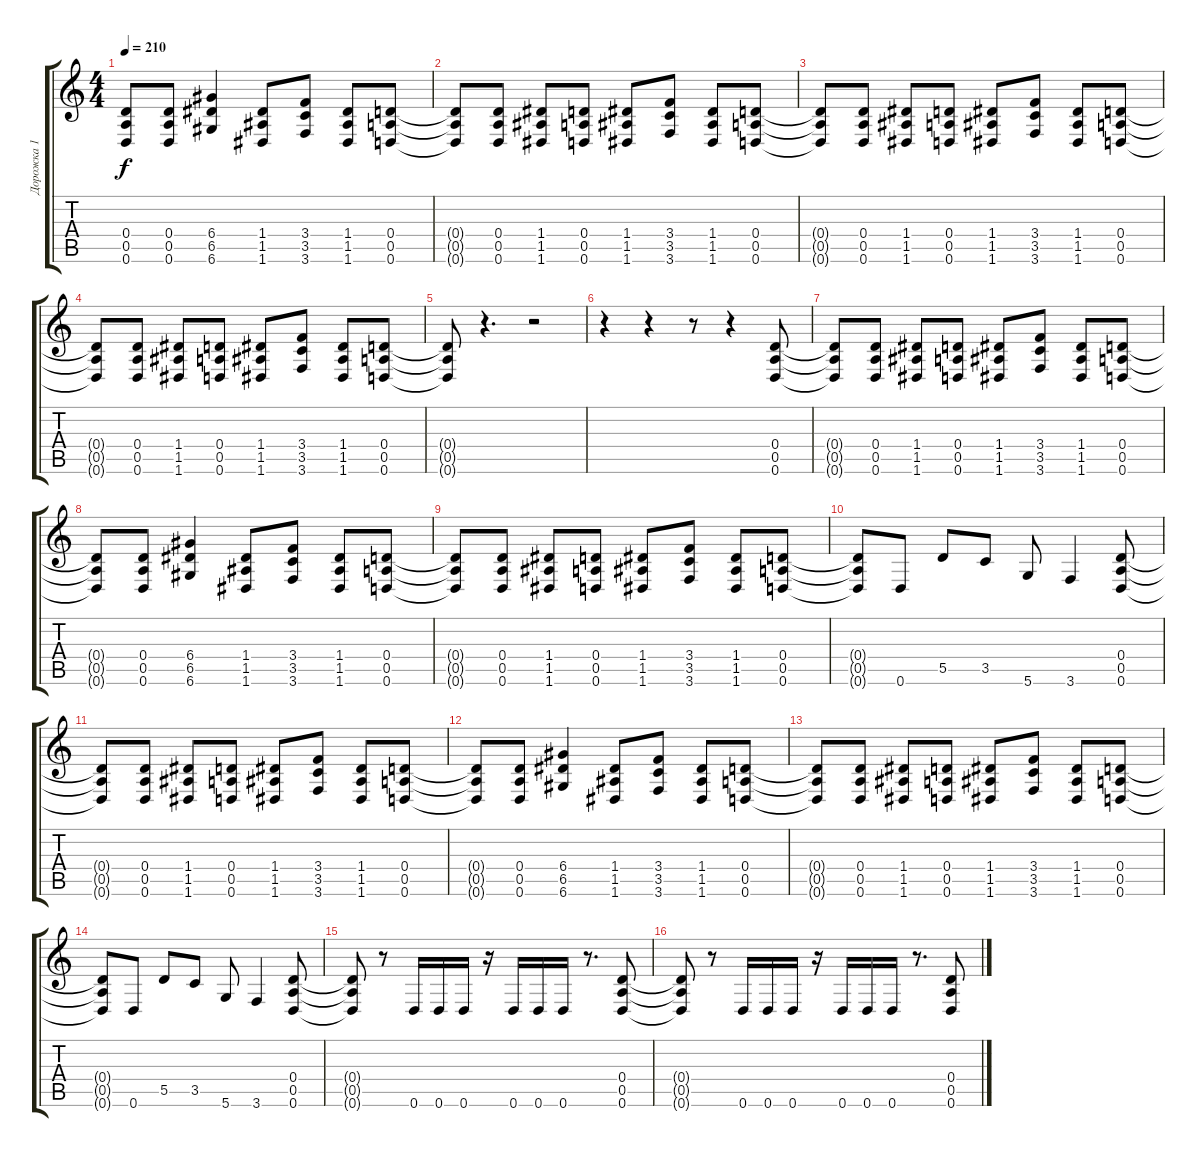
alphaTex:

\track ("Дорожка 1" "Дорожка 1") {instrument distortionguitar}
\staff {score tabs}
\tuning (E4 B3 G3 D3 A2 D2) {hide}
\ts (4 4)
\tempo 210
\clef g2
\ks c
(0.4{t} 0.5{t} 0.6{t}).8{dy f} (0.4 0.5 0.6).8 (6.4 6.5 6.6).4 (1.4 1.5 1.6).8 (3.4 3.5 3.6).8 (1.4 1.5 1.6).8 (0.4 0.5 0.6).8 |
(0.4{t} 0.5{t} 0.6{t}).8 (0.4 0.5 0.6).8 (1.4 1.5 1.6).8 (0.4 0.5 0.6).8 (1.4 1.5 1.6).8 (3.4 3.5 3.6).8 (1.4 1.5 1.6).8 (0.4 0.5 0.6).8 |
(0.4{t} 0.5{t} 0.6{t}).8 (0.4 0.5 0.6).8 (1.4 1.5 1.6).8 (0.4 0.5 0.6).8 (1.4 1.5 1.6).8 (3.4 3.5 3.6).8 (1.4 1.5 1.6).8 (0.4 0.5 0.6).8 |
(0.4{t} 0.5{t} 0.6{t}).8 (0.4 0.5 0.6).8 (1.4 1.5 1.6).8 (0.4 0.5 0.6).8 (1.4 1.5 1.6).8 (3.4 3.5 3.6).8 (1.4 1.5 1.6).8 (0.4 0.5 0.6).8 |
(0.4{t} 0.5{t} 0.6{t}).8 r.4{d} r.2 |
r.4 r.4 r.8 r.4 (0.4 0.5 0.6).8 |
(0.4{t} 0.5{t} 0.6{t}).8 (0.4 0.5 0.6).8 (1.4 1.5 1.6).8 (0.4 0.5 0.6).8 (1.4 1.5 1.6).8 (3.4 3.5 3.6).8 (1.4 1.5 1.6).8 (0.4 0.5 0.6).8 |
(0.4{t} 0.5{t} 0.6{t}).8 (0.4 0.5 0.6).8 (6.4 6.5 6.6).4 (1.4 1.5 1.6).8 (3.4 3.5 3.6).8 (1.4 1.5 1.6).8 (0.4 0.5 0.6).8 |
(0.4{t} 0.5{t} 0.6{t}).8 (0.4 0.5 0.6).8 (1.4 1.5 1.6).8 (0.4 0.5 0.6).8 (1.4 1.5 1.6).8 (3.4 3.5 3.6).8 (1.4 1.5 1.6).8 (0.4 0.5 0.6).8 |
(0.4{t} 0.5{t} 0.6{t}).8 0.6.8 5.5.8 3.5.8 5.6.8 3.6.4 (0.4 0.5 0.6).8 |
(0.4{t} 0.5{t} 0.6{t}).8 (0.4 0.5 0.6).8 (1.4 1.5 1.6).8 (0.4 0.5 0.6).8 (1.4 1.5 1.6).8 (3.4 3.5 3.6).8 (1.4 1.5 1.6).8 (0.4 0.5 0.6).8 |
(0.4{t} 0.5{t} 0.6{t}).8 (0.4 0.5 0.6).8 (6.4 6.5 6.6).4 (1.4 1.5 1.6).8 (3.4 3.5 3.6).8 (1.4 1.5 1.6).8 (0.4 0.5 0.6).8 |
(0.4{t} 0.5{t} 0.6{t}).8 (0.4 0.5 0.6).8 (1.4 1.5 1.6).8 (0.4 0.5 0.6).8 (1.4 1.5 1.6).8 (3.4 3.5 3.6).8 (1.4 1.5 1.6).8 (0.4 0.5 0.6).8 |
(0.4{t} 0.5{t} 0.6{t}).8 0.6.8 5.5.8 3.5.8 5.6.8 3.6.4 (0.4 0.5 0.6).8 |
(0.4{t} 0.5{t} 0.6{t}).8 r.8 0.6.16 0.6.16 0.6.16 r.16 0.6.16 0.6.16 0.6.16 r.8{d} (0.4 0.5 0.6).8 |
(0.4{t} 0.5{t} 0.6{t}).8 r.8 0.6.16 0.6.16 0.6.16 r.16 0.6.16 0.6.16 0.6.16 r.8{d} (0.4 0.5 0.6).8
